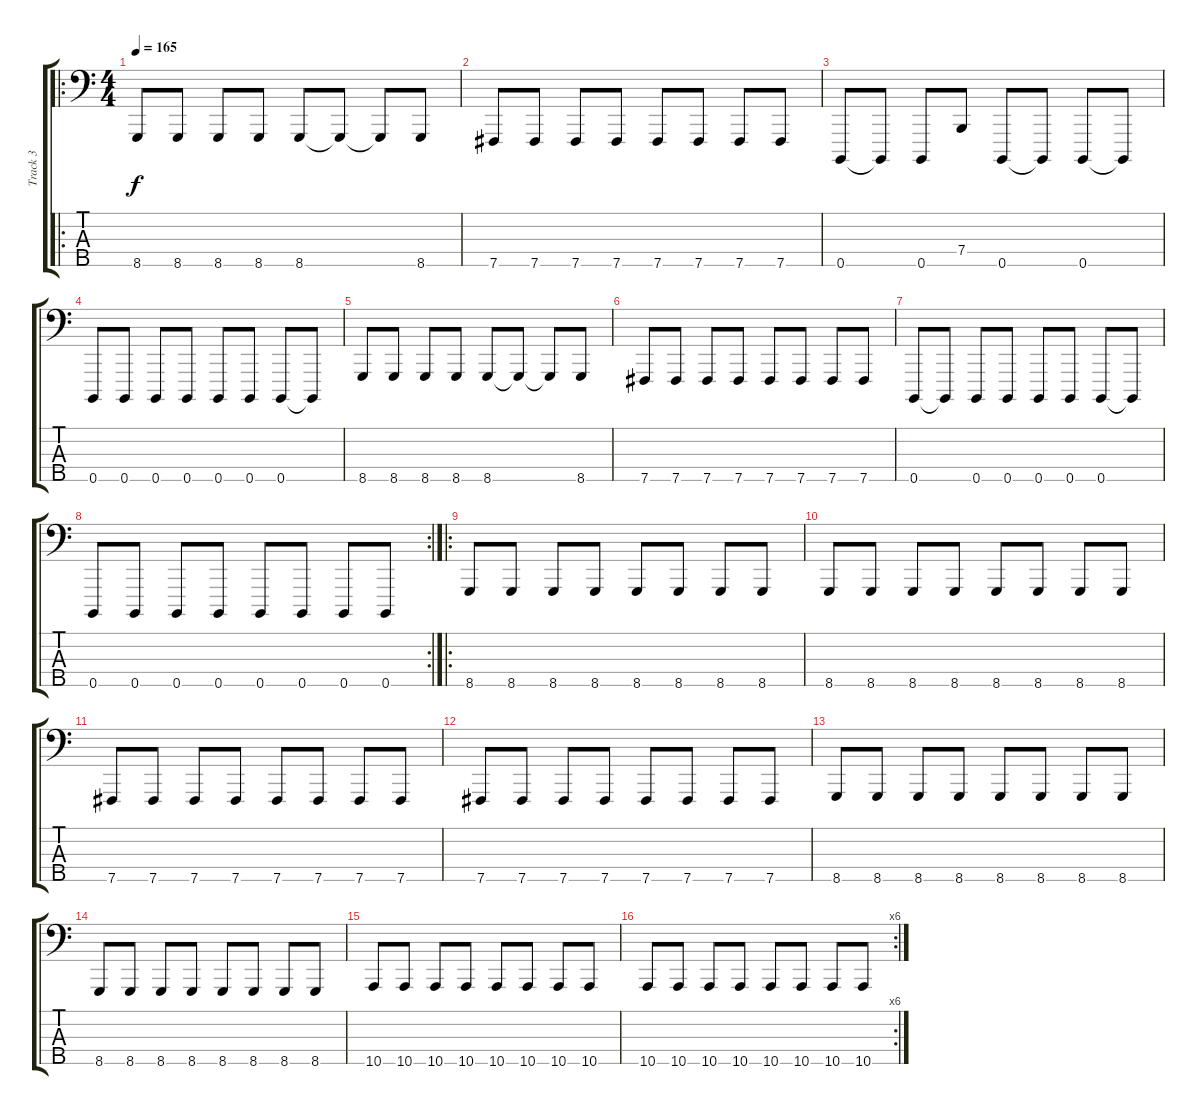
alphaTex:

\track ("Track 3" "Track 3") {instrument clavinet}
\staff {score tabs}
\tuning (G2 D2 A1 E1 B0) {hide}
\ro
\ts (4 4)
\tempo 165
\clef f4
\ks c
8.5.8{dy f} 8.5.8 8.5.8 8.5.8 8.5.8 8.5{t}.8 8.5{t}.8 8.5.8 |
7.5.8 7.5.8 7.5.8 7.5.8 7.5.8 7.5.8 7.5.8 7.5.8 |
0.5.8 0.5{t}.8 0.5.8 7.4.8 0.5.8 0.5{t}.8 0.5.8 0.5{t}.8 |
0.5.8 0.5.8 0.5.8 0.5.8 0.5.8 0.5.8 0.5.8 0.5{t}.8 |
8.5.8 8.5.8 8.5.8 8.5.8 8.5.8 8.5{t}.8 8.5{t}.8 8.5.8 |
7.5.8 7.5.8 7.5.8 7.5.8 7.5.8 7.5.8 7.5.8 7.5.8 |
0.5.8 0.5{t}.8 0.5.8 0.5.8 0.5.8 0.5.8 0.5.8 0.5{t}.8 |
\rc 2
0.5.8 0.5.8 0.5.8 0.5.8 0.5.8 0.5.8 0.5.8 0.5.8 |
\ro
8.5.8 8.5.8 8.5.8 8.5.8 8.5.8 8.5.8 8.5.8 8.5.8 |
8.5.8 8.5.8 8.5.8 8.5.8 8.5.8 8.5.8 8.5.8 8.5.8 |
7.5.8 7.5.8 7.5.8 7.5.8 7.5.8 7.5.8 7.5.8 7.5.8 |
7.5.8 7.5.8 7.5.8 7.5.8 7.5.8 7.5.8 7.5.8 7.5.8 |
8.5.8 8.5.8 8.5.8 8.5.8 8.5.8 8.5.8 8.5.8 8.5.8 |
8.5.8 8.5.8 8.5.8 8.5.8 8.5.8 8.5.8 8.5.8 8.5.8 |
10.5.8 10.5.8 10.5.8 10.5.8 10.5.8 10.5.8 10.5.8 10.5.8 |
\rc 6
10.5.8 10.5.8 10.5.8 10.5.8 10.5.8 10.5.8 10.5.8 10.5.8
